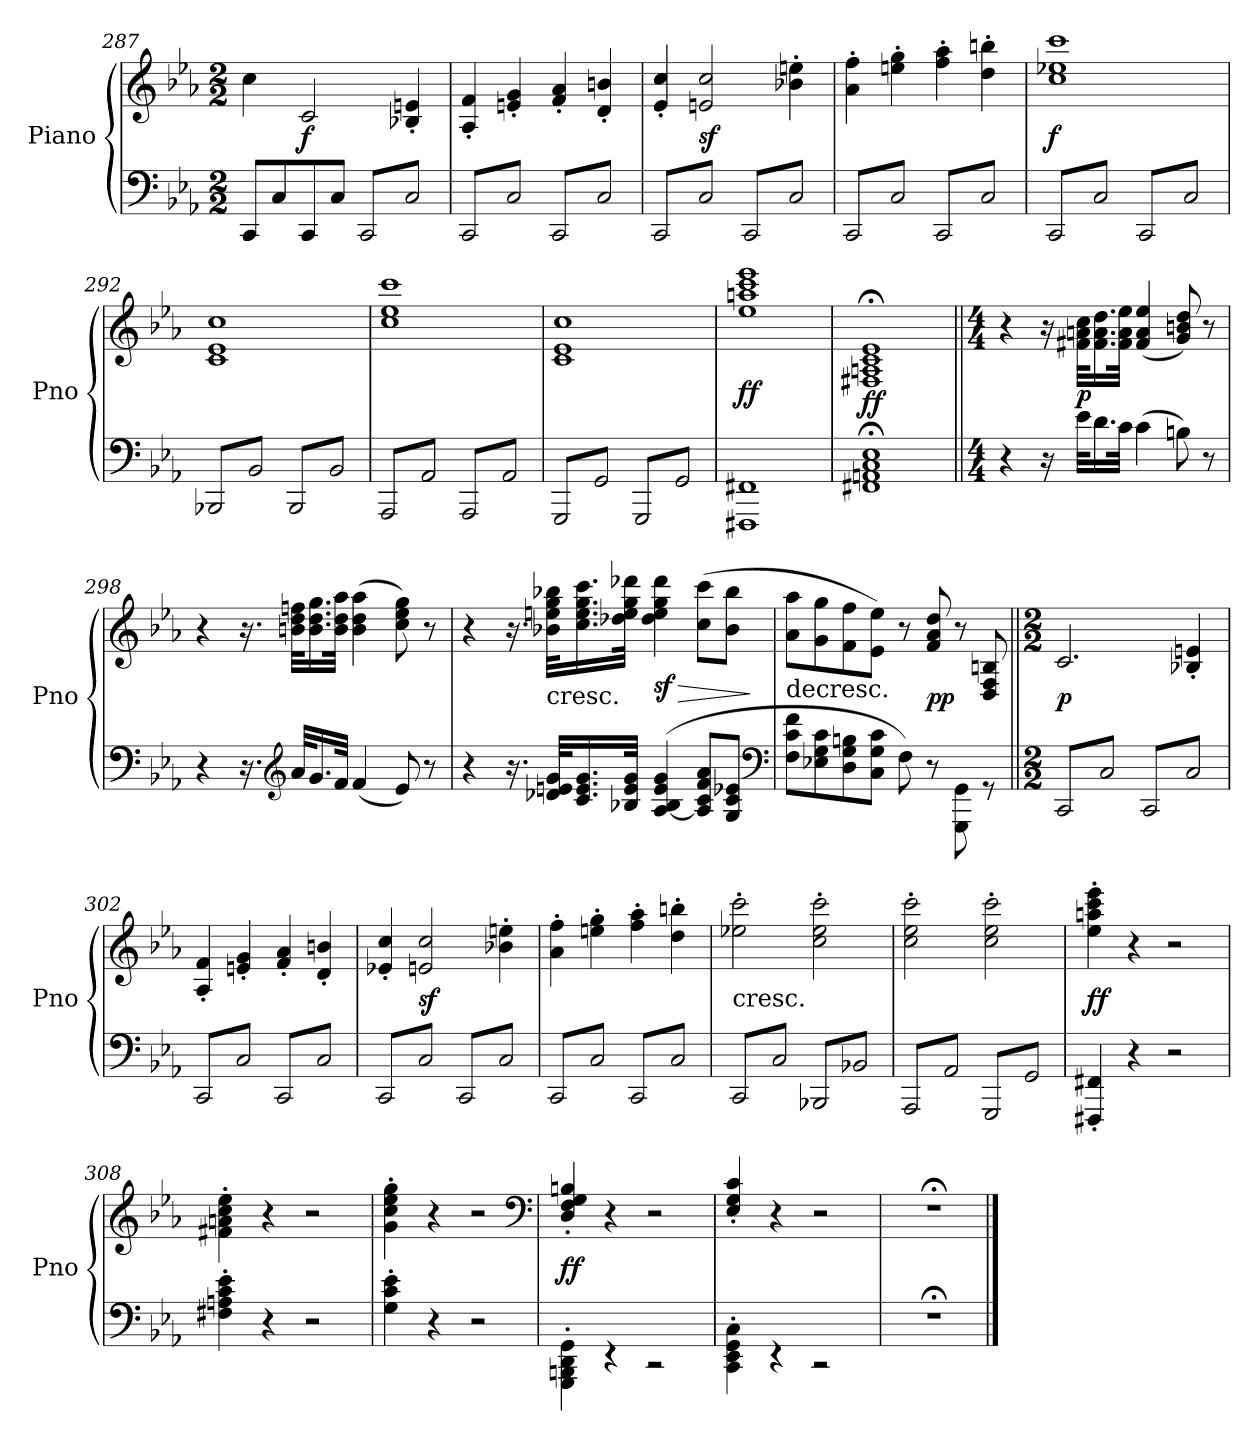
**kern	**kern	**dynam
*part1	*part1	*part1
*staff2	*staff1	*staff1/2
*I"Piano	*	*
*I'Pno	*	*
*clefF4	*clefG2	*
*k[b-e-a-]	*k[b-e-a-]	*
*M2/2	*M2/2	*
=287	=287	=287
8CCL	4cc	.
8C	.	.
8CC	2c	f
8CJ	.	.
*tremolo	*	*
8CCL	.	.
8C	.	.
8CC	4B-X' 4en'	.
8CJ	.	.
=288	=288	=288
8CCL	4A-' 4f'	.
8C	.	.
8CC	4en' 4g'	.
8CJ	.	.
8CCL	4f' 4a-'	.
8C	.	.
8CC	4d' 4bn'	.
8CJ	.	.
=289	=289	=289
8CCL	4e-' 4cc'	.
8C	.	.
8CC	2en 2cc	sf
8CJ	.	.
8CCL	.	.
8C	.	.
8CC	4b-X' 4een'	.
8CJ	.	.
=290	=290	=290
8CCL	4a-' 4ff'	.
8C	.	.
8CC	4een' 4gg'	.
8CJ	.	.
8CCL	4ff' 4aa-'	.
8C	.	.
8CC	4dd' 4bbn'	.
8CJ	.	.
=291	=291	=291
8CCL	1cc 1ee-X 1ccc	f
8C	.	.
8CC	.	.
8CJ	.	.
8CCL	.	.
8C	.	.
8CC	.	.
8CJ	.	.
=292	=292	=292
8BBB-XL	1c 1e- 1cc	.
8BB-	.	.
8BBB-X	.	.
8BB-J	.	.
8BBB-L	.	.
8BB-	.	.
8BBB-	.	.
8BB-J	.	.
=293	=293	=293
8AAA-L	1cc 1ee- 1ccc	.
8AA-	.	.
8AAA-	.	.
8AA-J	.	.
8AAA-L	.	.
8AA-	.	.
8AAA-	.	.
8AA-J	.	.
=294	=294	=294
8GGGL	1c 1e- 1cc	.
8GG	.	.
8GGG	.	.
8GGJ	.	.
8GGGL	.	.
8GG	.	.
8GGG	.	.
8GGJ	.	.
*Xtremolo	*	*
=295	=295	=295
1FFF#X 1FF#X	1ee- 1aan 1ccc 1eee-	ff
.	.	.
=296	=296	=296
1FF#X;< 1AAn;< 1C;< 1E-;<	1F#X;< 1An;< 1c;< 1e-;<	ff
=297||	=297||	=297||
*M4/4	*M4/4	*
*	*MM40	*
4r	4r	.
16r	16r	.
32e-KLL	32f#X 32an 32ccKLL	p
16.d	16.f# 16.a 16.dd	.
32cJJk	32f# 32a 32ee-JJk	.
(4c	(>4f#/ 4a/ 4ee-/	.
8Bn)	8g/ 8bn/ 8dd/)	.
8r	8r	.
=298	=298	=298
4r	4r	.
16.r	16.r	.
*clefG2	*	*
32a-KLL	32bn 32dd 32ffnKLL	.
16.g	16.b 16.dd 16.gg	.
32fJJk	32b 32dd 32aa-JJk	.
(4f	(4b 4dd 4aa-	.
8e-)	8cc 8ee- 8gg)	.
8r	8r	.
=299	=299	=299
4r	4r	.
16.r	16.r	.
!	!LO:TX:c:t=cresc.	!
32d-X 32en 32gKLL	32b-X 32een 32gg 32bb-XKLL	.
16.c 16.e 16.g	16.cc 16.ee 16.gg 16.ccc	.
32B-X 32e 32gJJk	32dd-X 32ee 32gg 32ddd-XJJk	.
(>[4A- 4B- 4e 4g	4dd- 4ee 4gg 4ddd-	> sf
8A-] 8c 8f 8a-L	(8cc 8cccL	.
8G 8c 8e-XJ	8b- 8bb-J	.
*clefF4	*	*
.	.	]
=300	=300	=300
!	!LO:TX:c:t=decresc.	!
8F 8c 8fL	8a- 8aa-L	.
8E-X 8G 8c	8g 8gg	.
8D 8G 8Bn	8f 8ff	.
8C 8G 8cJ	8e- 8ee-J)	.
8F)	8r	.
8r	8f 8a- 8dd	pp
8GGG\ 8GG\	8r	.
8rGG	8D/ 8F/ 8Bn/	.
=301||	=301||	=301||
*M2/2	*M2/2	*
*	*MM320	*
*tremolo	*	*
8CCL	2.c	p
8C	.	.
8CC	.	.
8CJ	.	.
8CCL	.	.
8C	.	.
8CC	4B-X' 4en'	.
8CJ	.	.
=302	=302	=302
8CCL	4A-' 4f'	.
8C	.	.
8CC	4en' 4g'	.
8CJ	.	.
8CCL	4f' 4a-'	.
8C	.	.
8CC	4d' 4bn'	.
8CJ	.	.
=303	=303	=303
8CCL	4e-X' 4cc'	.
8C	.	.
8CC	2en 2cc	sf
8CJ	.	.
8CCL	.	.
8C	.	.
8CC	4b-X' 4een'	.
8CJ	.	.
=304	=304	=304
8CCL	4a-' 4ff'	.
8C	.	.
8CC	4een' 4gg'	.
8CJ	.	.
8CCL	4ff' 4aa-'	.
8C	.	.
8CC	4dd' 4bbn'	.
8CJ	.	.
=305	=305	=305
!	!LO:TX:c:t=cresc.	!
8CCL	2ee-X' 2ccc'	.
8C	.	.
8CC	.	.
8CJ	.	.
8BBB-XL	2cc' 2ee-' 2ccc'	.
8BB-X	.	.
8BBB-X	.	.
8BB-XJ	.	.
=306	=306	=306
8AAA-L	2cc' 2ee-' 2ccc'	.
8AA-	.	.
8AAA-	.	.
8AA-J	.	.
8GGGL	2cc' 2ee-' 2ccc'	.
8GG	.	.
8GGG	.	.
8GGJ	.	.
*Xtremolo	*	*
=307	=307	=307
4FFF#X' 4FF#X'	4ee-' 4aan' 4ccc' 4eee-'	ff
.	.	.
4r	4r	.
2r	2r	.
=308	=308	=308
4F#X' 4An' 4c' 4e-'	4f#X' 4an' 4cc' 4ee-'	.
4r	4r	.
2r	2r	.
=309	=309	=309
4G' 4c' 4e-'	4g' 4cc' 4ee-' 4gg'	.
4r	4r	.
2r	2r	.
*	*clefF4	*
=310	=310	=310
4GGG'<\ 4BBBn'<\ 4DD'<\ 4GG'<\	4D'>/ 4F'>/ 4G'>/ 4Bn'>/	ff
4rEE	4r	.
2rCC	2r	.
=311	=311	=311
4CC'<\ 4EE-'<\ 4GG'<\ 4C'<\	4E-'>/ 4G'>/ 4c'>/	.
4rEE	4r	.
2rCC	2r	.
=312	=312	=312
1r;<	1r;<	.
==	==	==
*-	*-	*-
